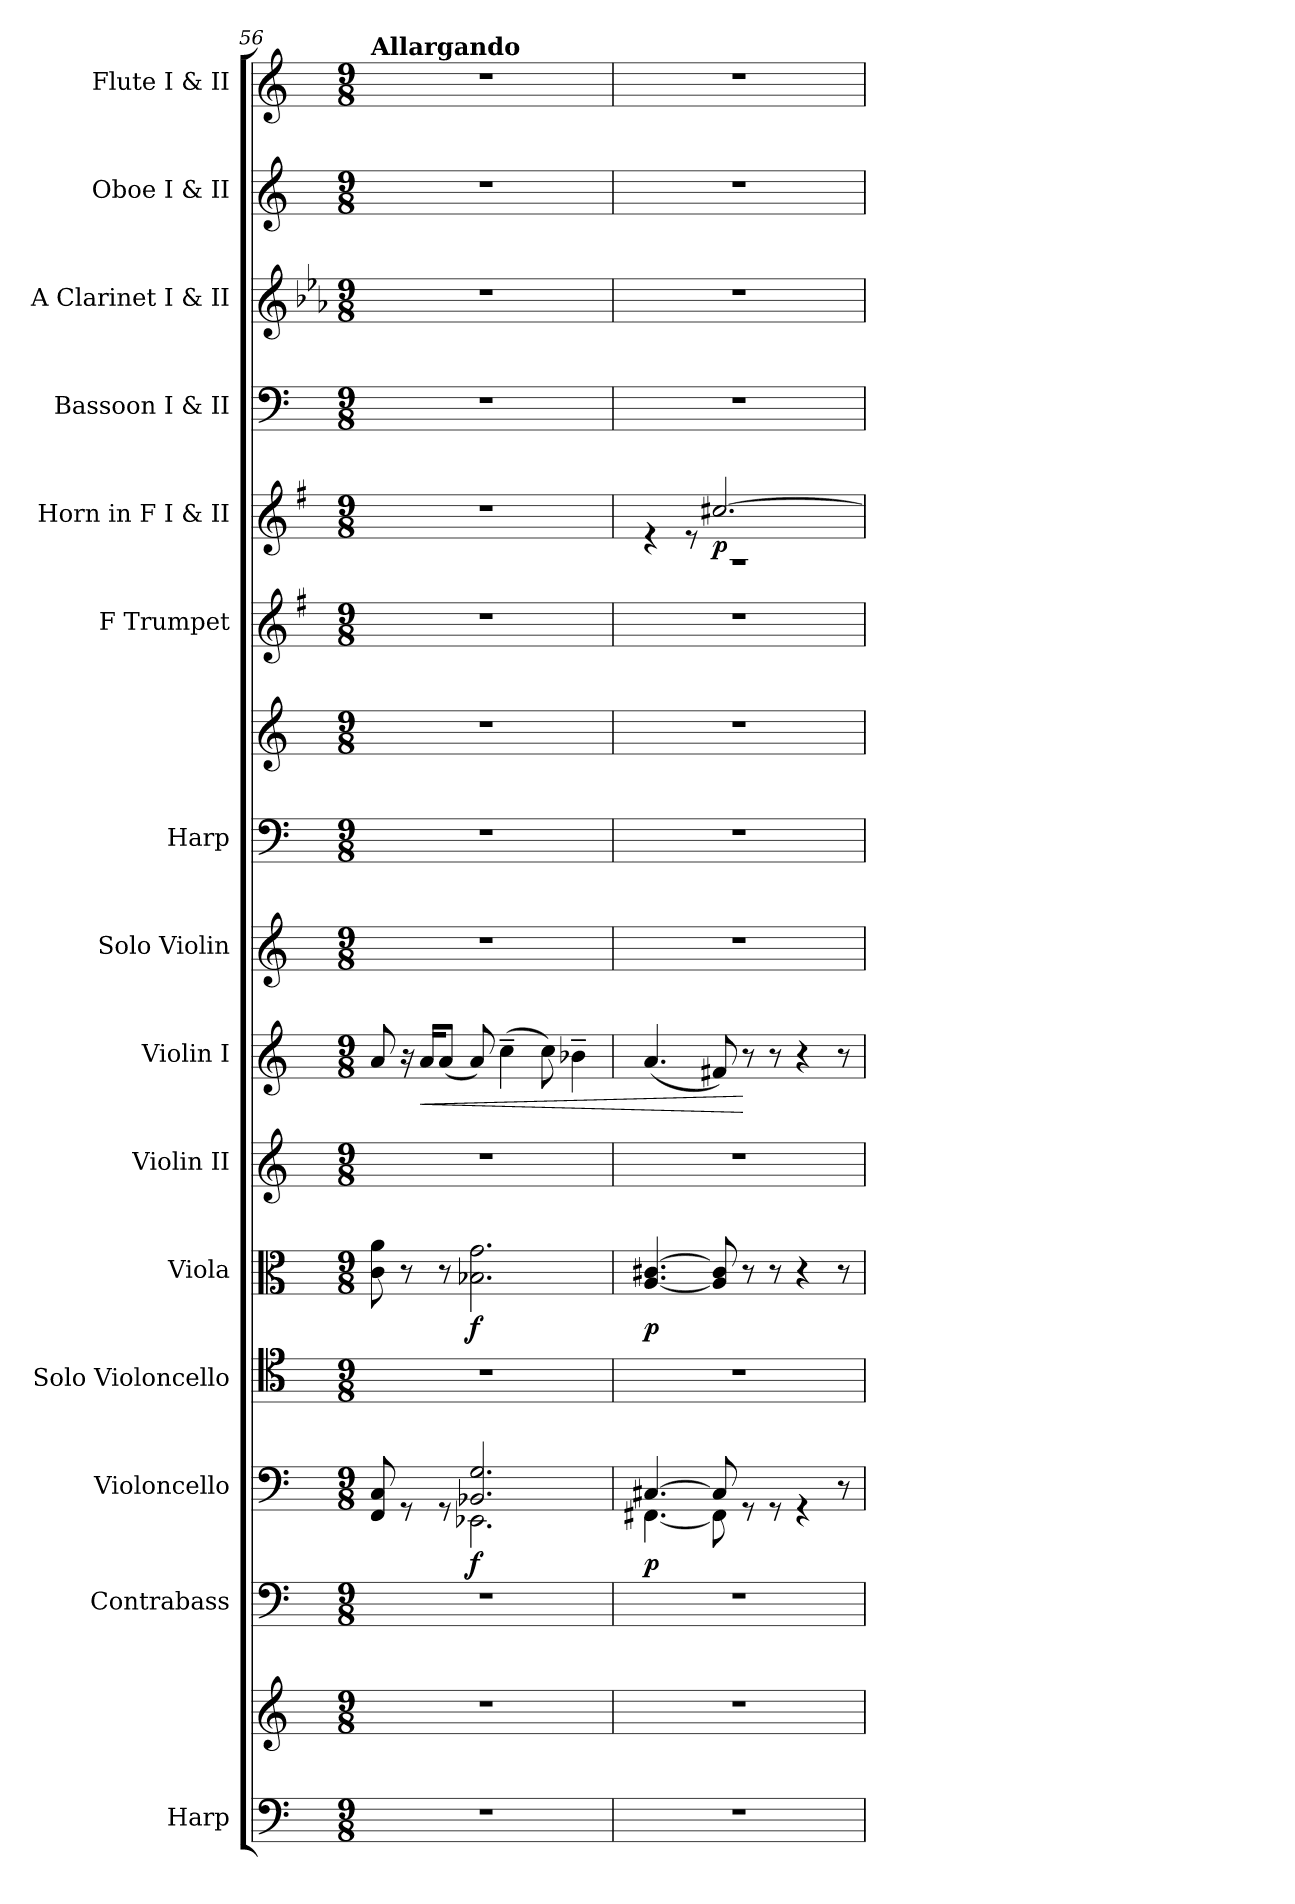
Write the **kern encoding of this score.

**kern	**kern	**kern	**kern	**dynam	**kern	**kern	**dynam	**kern	**kern	**dynam	**kern	**kern	**kern	**kern	**kern	**dynam	**kern	**kern	**kern	**kern
*part15	*part15	*part14	*part13	*part13	*part12	*part11	*part11	*part10	*part9	*part9	*part8	*part7	*part7	*part6	*part5	*part5	*part4	*part3	*part2	*part1
*staff17	*staff16	*staff15	*staff14	*staff14	*staff13	*staff12	*staff12	*staff11	*staff10	*staff10	*staff9	*staff8	*staff7	*staff6	*staff5	*staff5	*staff4	*staff3	*staff2	*staff1
*I"Harp	*	*I"Contrabass	*I"Violoncello	*	*I"Solo Violoncello	*I"Viola	*	*I"Violin II	*I"Violin I	*	*I"Solo Violin	*I"Harp	*	*I"F Trumpet	*I"Horn in F I &amp; II	*	*I"Bassoon I &amp; II	*I"A Clarinet I &amp; II	*I"Oboe I &amp; II	*I"Flute I &amp; II
*I'Hrp.	*	*I'Cb.	*I'Vc.	*	*I'Vc.	*I'Vla.	*	*I'Vln.	*I'Vln.	*	*I'Vln.	*I'Hrp.	*	*I'F Tpt.	*	*	*I'Bsn.	*I'A Cl.	*I'Ob.	*I'Fl.
*clefF4	*clefG2	*clefF4	*clefF4	*	*clefC4	*clefC3	*	*clefG2	*clefG2	*	*clefG2	*clefF4	*clefG2	*clefG2	*clefG2	*	*clefF4	*clefG2	*clefG2	*clefG2
*	*	*ITrd7c12	*	*	*	*	*	*	*	*	*	*	*	*ITrd-3c-5	*ITrd4c7	*	*	*ITrd2c3	*	*
*k[]	*k[]	*k[]	*k[]	*	*k[]	*k[]	*	*k[]	*k[]	*	*k[]	*k[]	*k[]	*k[]	*k[]	*	*k[]	*k[]	*k[]	*k[]
*M9/8	*M9/8	*M9/8	*M9/8	*	*M9/8	*M9/8	*	*M9/8	*M9/8	*	*M9/8	*M9/8	*M9/8	*M9/8	*M9/8	*	*M9/8	*M9/8	*M9/8	*M9/8
*MM106	*MM106	*MM106	*MM106	*	*MM106	*MM106	*	*MM106	*MM106	*	*MM106	*MM106	*MM106	*MM106	*MM106	*	*MM106	*MM106	*MM106	*MM106
=56	=56	=56	=56	=56	=56	=56	=56	=56	=56	=56	=56	=56	=56	=56	=56	=56	=56	=56	=56	=56
*	*	*	*^	*	*	*	*	*	*	*	*	*	*	*	*	*	*	*	*	*
!	!	!	!	!	!	!	!	!	!	!	!	!	!	!	!	!	!	!	!	!	!LO:TX:a:B:t=Allargando
8%9r	8%9r	8%9r	8FF/ 8C/	4.ryy	.	8%9r	8c\ 8a\	.	8%9r	8a/	.	8%9r	8%9r	8%9r	8%9r	8%9r	.	8%9r	8%9r	8%9r	8%9r
.	.	.	8rGG	.	.	.	8r	.	.	16r	.	.	.	.	.	.	.	.	.	.	.
!	!	!	!	!	!	!	!	!	!	!	!LO:HP:b	!	!	!	!	!	!	!	!	!	!
.	.	.	.	.	.	.	.	.	.	16a/KL	<	.	.	.	.	.	.	.	.	.	.
.	.	.	8rGG	.	.	.	8r	.	.	(<8a/J	.	.	.	.	.	.	.	.	.	.	.
!	!	!	!	!	!LO:DY:b	!	!	!LO:DY:b	!	!	!	!	!	!	!	!	!	!	!	!	!
.	.	.	2.BB-X/ 2.G/	2.EE-X\	f	.	2.B-X\ 2.g\	f	.	8a/)	.	.	.	.	.	.	.	.	.	.	.
.	.	.	.	.	.	.	.	.	.	(>4cc~\	.	.	.	.	.	.	.	.	.	.	.
.	.	.	.	.	.	.	.	.	.	8cc\)	.	.	.	.	.	.	.	.	.	.	.
.	.	.	.	.	.	.	.	.	.	4b-X~\	.	.	.	.	.	.	.	.	.	.	.
=57	=57	=57	=57	=57	=57	=57	=57	=57	=57	=57	=57	=57	=57	=57	=57	=57	=57	=57	=57	=57	=57
*	*	*	*	*	*	*	*	*	*	*	*	*	*	*	*	*	*	*	*	*	*MM96
*	*	*	*	*	*	*	*	*	*	*	*	*	*	*	*	*^	*	*	*	*	*
!	!	!	!	!	!LO:DY:b	!	!	!LO:DY:b	!	!	!	!	!	!	!	!	!	!	!	!	!	!
8%9r	8%9r	8%9r	[4.C#X/	[4.FF#X\	p	8%9r	[4.A/ [4.c#X/	p	8%9r	(<4.a/	.	8%9r	8%9r	8%9r	8%9r	4re	8%9r	.	8%9r	8%9r	8%9r	8%9r
.	.	.	.	.	.	.	.	.	.	.	.	.	.	.	.	8re	.	.	.	.	.	.
!	!	!	!	!	!	!	!	!	!	!	!	!	!	!	!	!	!	!LO:DY:b	!	!	!	!
.	.	.	8C#/]	8FF#\]	.	.	8A/] 8c#/]	.	.	8f#X/)	.	.	.	.	.	[2.f#X/	.	p	.	.	.	.
.	.	.	8rGG	2ryy	.	.	8r	.	.	8r	[	.	.	.	.	.	.	.	.	.	.	.
.	.	.	8rGG	.	.	.	8r	.	.	8r	.	.	.	.	.	.	.	.	.	.	.	.
.	.	.	4rGG	.	.	.	4r	.	.	4r	.	.	.	.	.	.	.	.	.	.	.	.
.	.	.	8r	8ryy	.	.	8r	.	.	8r	.	.	.	.	.	.	.	.	.	.	.	.
*	*	*	*v	*v	*	*	*	*	*	*	*	*	*	*	*	*v	*v	*	*	*	*	*
=	=	=	=	=	=	=	=	=	=	=	=	=	=	=	=	=	=	=	=	=
*-	*-	*-	*-	*-	*-	*-	*-	*-	*-	*-	*-	*-	*-	*-	*-	*-	*-	*-	*-	*-
